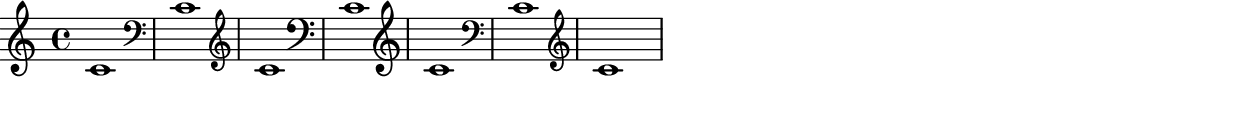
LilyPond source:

%% Generated by lilypond-book
%% Options: [exampleindent=10.16\mm,indent=0\mm,line-width=160\mm,paper-height=845.047\pt,paper-width=597.508\pt,papersize='(cons (* 597.508 pt) (* 845.047 pt))]
\include "lilypond-book-preamble.ly"


% ****************************************************************
% Start cut-&-pastable-section
% ****************************************************************

#(ly:set-option 'eps-box-padding 3.000000)



\paper {
  #(set-paper-size '(cons (* 597.508 pt) (* 845.047 pt)))
  indent = 0\mm
  line-width = 160\mm
  % offset the left padding, also add 1mm as lilypond creates cropped
  % images with a little space on the right
  line-width = #(- line-width (* mm  3.000000) (* mm 1))
}

\layout {
  
}




% ****************************************************************
% ly snippet:
% ****************************************************************
\sourcefilename "snippets/keep-change-clefs-full-sized.ly"
\sourcefileline 0
%% DO NOT EDIT this file manually; it was automatically
%% generated from the LilyPond Wiki
%% (https://wiki.lilypond.community).
%%
%% Make any changes in the Wiki itself, or in
%% `Documentation/snippets/new/`, then run
%% `scripts/auxiliar/makelsr.pl`.
%%
%% This file is in the public domain.

\version "2.24.0"

\header {
%% Translation of GIT committish: a8a85e19654e46d725563e6deba44083ef137a2c
  texidocja = "
音部記号が変更される際、その音部記号は行頭のものよりも小さく表示されます。@c
これは @code{full-size-change} で変更することができます。
"
  doctitleja = "音部記号の変更を大きく表示する"

%% Translation of GIT committish: de1e42ce512f3690387cdd065109bddff1b7bd6d
  texidocfr = "
Lorsqu'un changement de clef intervient, le nouveau signe s'imprime dans
une taille inférieure. On peut y déroger en activant la propriété de
contexte @code{full-size-change}.
"

  doctitlefr = "Conservation de la taille lors d'un changement de clef"

%% Translation of GIT committish: 1bf2403e1cd7038a1e7ea62da560af601e3694fc
  texidoces = "
Cuando se produce un cambio de clave, el símbolo de clave se
imprime a un tamaño menor que la clave inicial.  Esto se puede
ajustar estableciendo el valor de la propiedad de contexto
@code{full-size-change} a @code{#t}.

"
  doctitlees = "Mantener el tamaño del símbolo en los cambios de clave"

%% Translation of GIT committish: 1010f574a85b40fb70e0b31136e7eb788e4946be
  texidocca = "
Quan es produeix un canvi de clau, el símbol de clau s'imprimeix a
una mida més petita que la clau inicial.  Això es pot ajustar amb
@code{full-size-change}.

"
  doctitleca = "Mantenir la mida del símbol en els canvis de clau"

  categories = "Pitches, Tweaks and overrides"

  texidoc = "
When a clef changes, the clef sign displayed is smaller than the
initial clef. This can be overridden by setting the context property
@code{full-size-change} to @code{#t}.
"

  doctitle = "Keep change clefs full-sized"
} % begin verbatim


\relative c' {
  \clef "treble"
  c1
  \clef "bass"
  c1
  \clef "treble"
  c1
  \override Staff.Clef.full-size-change = ##t
  \clef "bass"
  c1
  \clef "treble"
  c1
  \revert Staff.Clef.full-size-change
  \clef "bass"
  c1
  \clef "treble"
  c1
}



% ****************************************************************
% end ly snippet
% ****************************************************************
